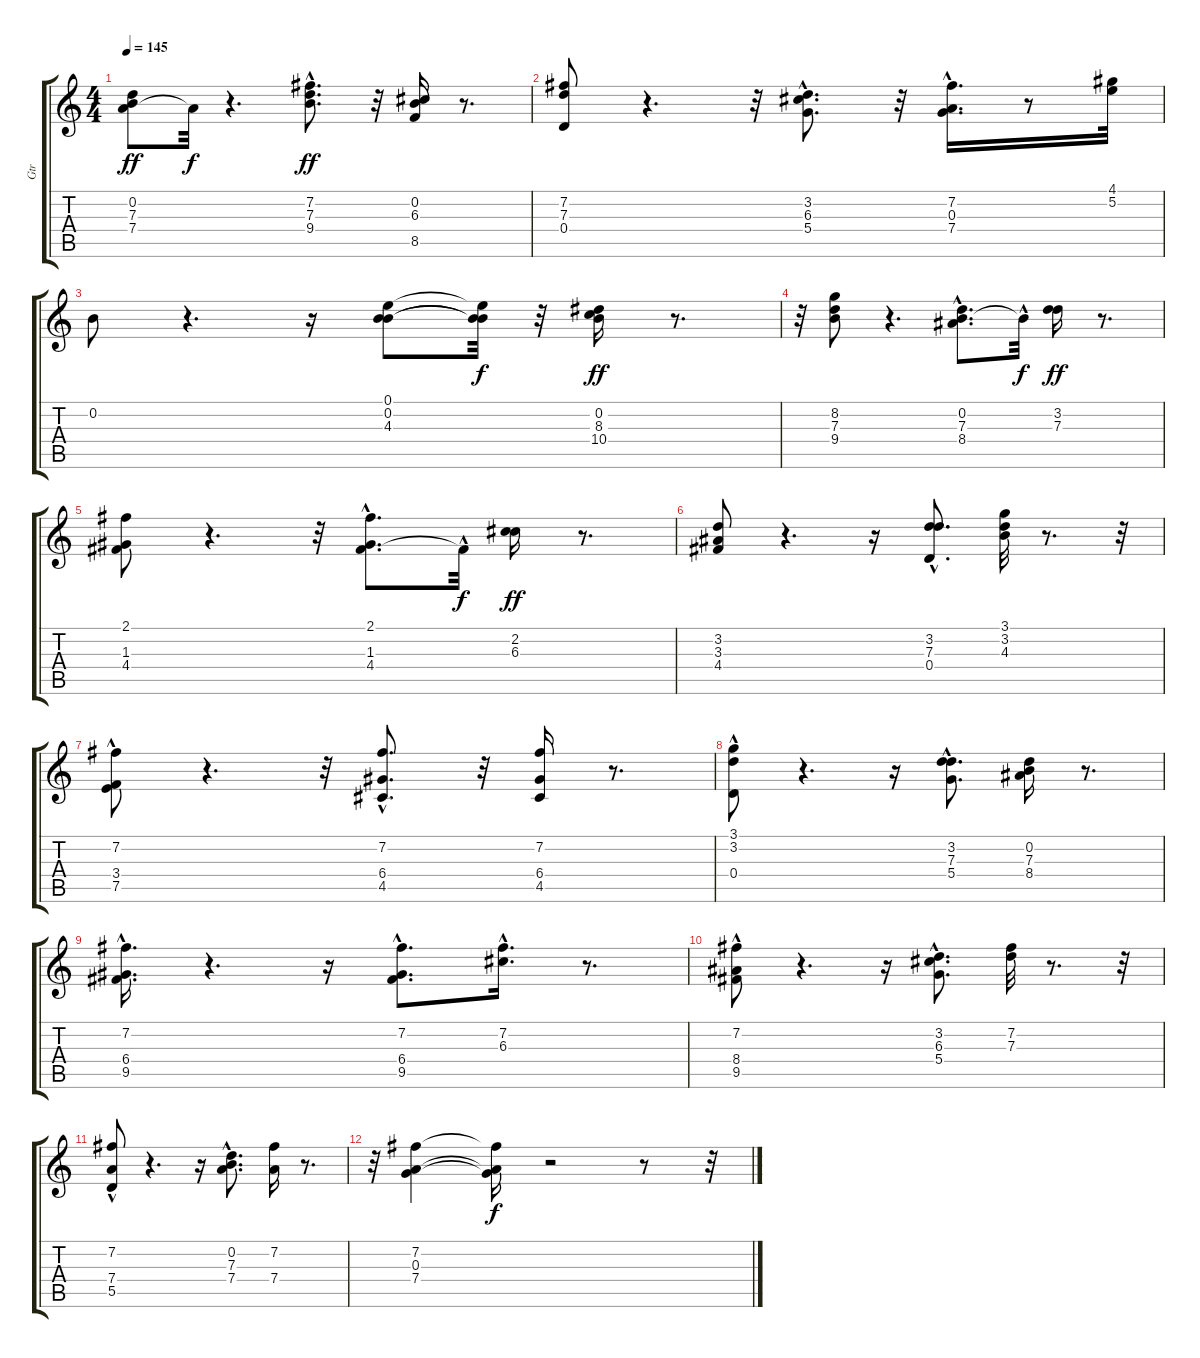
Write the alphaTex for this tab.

\track ("Gtr" "Gtr") {instrument electricguitarjazz}
\staff {score tabs}
\tuning (E4 B3 G3 D3 A2 E2) {hide}
\ts (4 4)
\tempo 145
\clef g2
\ks c
(0.2 7.3 7.4).8{dy ff} 7.4{t}.32{dy f} r.4{d} (7.2{hac} 7.3{hac} 9.4).8{d dy ff} r.32 (0.2 6.3 8.5).16 r.8{d} |
(7.2 7.3 0.4).8 r.4{d} r.32 (3.2{hac} 6.3 5.4).8{d} r.32 (7.2{hac} 0.3 7.4{hac}).16{d} r.8 (4.1 5.2).32 |
0.2.8 r.4{d} r.16 (0.1 0.2 4.3).8 (0.1{t} 0.2{t} 4.3{t}).32{dy f} r.32 (0.2 8.3 10.4).16{dy ff} r.8{d} |
r.32 (8.2 7.3 9.4).8 r.4{d} (0.2{hac} 7.3 8.4).8{d} 0.2{hac t}.32{dy f} (3.2 7.3).16{dy ff} r.8{d} |
(2.1 1.3 4.4).8 r.4{d} r.32 (2.1{hac} 1.3{hac} 4.4{hac}).8{d} 4.4{hac t}.32{dy f} (2.2 6.3).16{dy ff} r.8{d} |
(3.2 3.3 4.4).8 r.4{d} r.16 (3.2{hac} 7.3 0.4).8{d} (3.1 3.2 4.3).32 r.8{d} r.32 |
(7.2 3.4{hac} 7.5{hac}).8 r.4{d} r.32 (7.2{hac} 6.4{hac} 4.5{hac}).8{d} r.32 (7.2 6.4 4.5).16 r.8{d} |
(3.1 3.2{hac} 0.4{hac}).8 r.4{d} r.16 (3.2{hac} 7.3 5.4{hac}).8{d} (0.2 7.3 8.4).16 r.8{d} |
(7.2{hac} 6.4{hac} 9.5{hac}).16{d} r.4{d} r.16 (7.2 6.4 9.5{hac}).8{d} (7.2{hac} 6.3).16{d} r.8{d} |
(7.2 8.4 9.5{hac}).8 r.4{d} r.16 (3.2 6.3 5.4{hac}).8{d} (7.2 7.3).32 r.8{d} r.32 |
(7.2 7.4{hac} 5.5{hac}).8 r.4{d} r.16 (0.2{hac} 7.3 7.4).8{d} (7.2 7.4).16 r.8{d} |
r.32 (7.2 0.3 7.4).4 (7.2{t} 0.3{t} 7.4{t}).16{dy f} r.2 r.8 r.32
